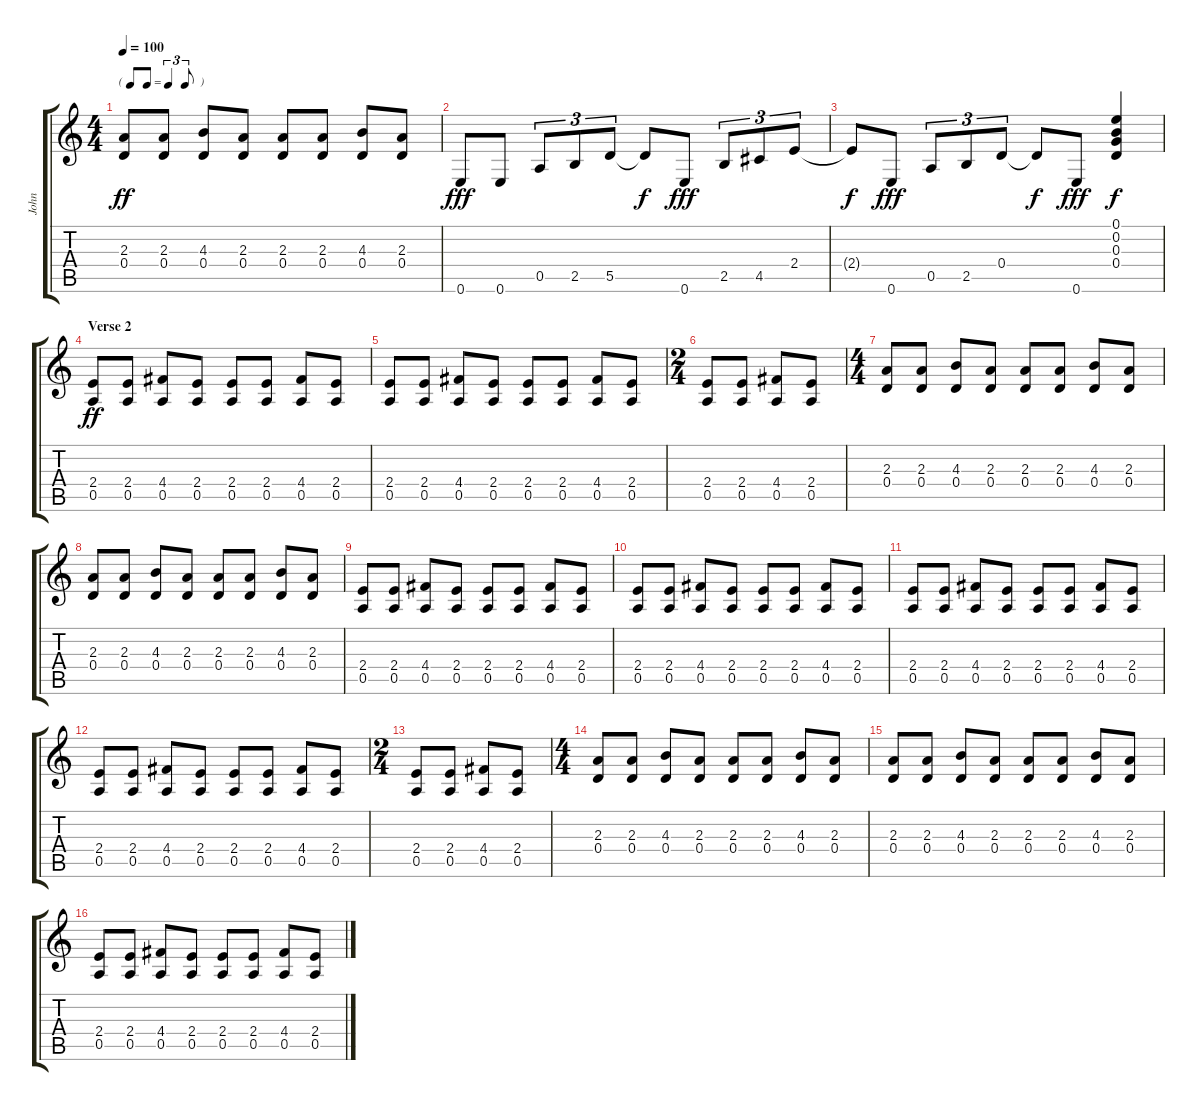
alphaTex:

\track ("John" "John") {instrument acousticguitarnylon}
\staff {score tabs}
\tuning (E4 B3 G3 D3 A2 E2) {hide}
\ts (4 4)
\tf triplet8th
\tempo 100
\clef g2
\ks c
(2.3 0.4).8{dy ff} (2.3 0.4).8 (4.3 0.4).8 (2.3 0.4).8 (2.3 0.4).8 (2.3 0.4).8 (4.3 0.4).8 (2.3 0.4).8 |
0.6.8{dy fff} 0.6.8 0.5.8{tu (3 2)} 2.5.8{tu (3 2)} 5.5.8{tu (3 2)} 5.5{t}.8{dy f} 0.6.8{dy fff} 2.5.8{tu (3 2)} 4.5.8{tu (3 2)} 2.4.8{tu (3 2)} |
2.4{t}.8{dy f} 0.6.8{dy fff} 0.5.8{tu (3 2)} 2.5.8{tu (3 2)} 0.4.8{tu (3 2)} 0.4{t}.8{dy f} 0.6.8{dy fff} (0.1 0.2 0.3 0.4).4{dy f volume 11} |
\section ("" "Verse 2")
(2.4 0.5).8{dy ff} (2.4 0.5).8 (4.4 0.5).8 (2.4 0.5).8 (2.4 0.5).8 (2.4 0.5).8 (4.4 0.5).8 (2.4 0.5).8 |
(2.4 0.5).8 (2.4 0.5).8 (4.4 0.5).8 (2.4 0.5).8 (2.4 0.5).8 (2.4 0.5).8 (4.4 0.5).8 (2.4 0.5).8 |
\ts (2 4)
(2.4 0.5).8 (2.4 0.5).8 (4.4 0.5).8 (2.4 0.5).8 |
\ts (4 4)
(2.3 0.4).8 (2.3 0.4).8 (4.3 0.4).8 (2.3 0.4).8 (2.3 0.4).8 (2.3 0.4).8 (4.3 0.4).8 (2.3 0.4).8 |
(2.3 0.4).8 (2.3 0.4).8 (4.3 0.4).8 (2.3 0.4).8 (2.3 0.4).8 (2.3 0.4).8 (4.3 0.4).8 (2.3 0.4).8 |
(2.4 0.5).8 (2.4 0.5).8 (4.4 0.5).8 (2.4 0.5).8 (2.4 0.5).8 (2.4 0.5).8 (4.4 0.5).8 (2.4 0.5).8 |
(2.4 0.5).8 (2.4 0.5).8 (4.4 0.5).8 (2.4 0.5).8 (2.4 0.5).8 (2.4 0.5).8 (4.4 0.5).8 (2.4 0.5).8 |
(2.4 0.5).8 (2.4 0.5).8 (4.4 0.5).8 (2.4 0.5).8 (2.4 0.5).8 (2.4 0.5).8 (4.4 0.5).8 (2.4 0.5).8 |
(2.4 0.5).8 (2.4 0.5).8 (4.4 0.5).8 (2.4 0.5).8 (2.4 0.5).8 (2.4 0.5).8 (4.4 0.5).8 (2.4 0.5).8 |
\ts (2 4)
(2.4 0.5).8 (2.4 0.5).8 (4.4 0.5).8 (2.4 0.5).8 |
\ts (4 4)
(2.3 0.4).8 (2.3 0.4).8 (4.3 0.4).8 (2.3 0.4).8 (2.3 0.4).8 (2.3 0.4).8 (4.3 0.4).8 (2.3 0.4).8 |
(2.3 0.4).8 (2.3 0.4).8 (4.3 0.4).8 (2.3 0.4).8 (2.3 0.4).8 (2.3 0.4).8 (4.3 0.4).8 (2.3 0.4).8 |
(2.4 0.5).8 (2.4 0.5).8 (4.4 0.5).8 (2.4 0.5).8 (2.4 0.5).8 (2.4 0.5).8 (4.4 0.5).8 (2.4 0.5).8
